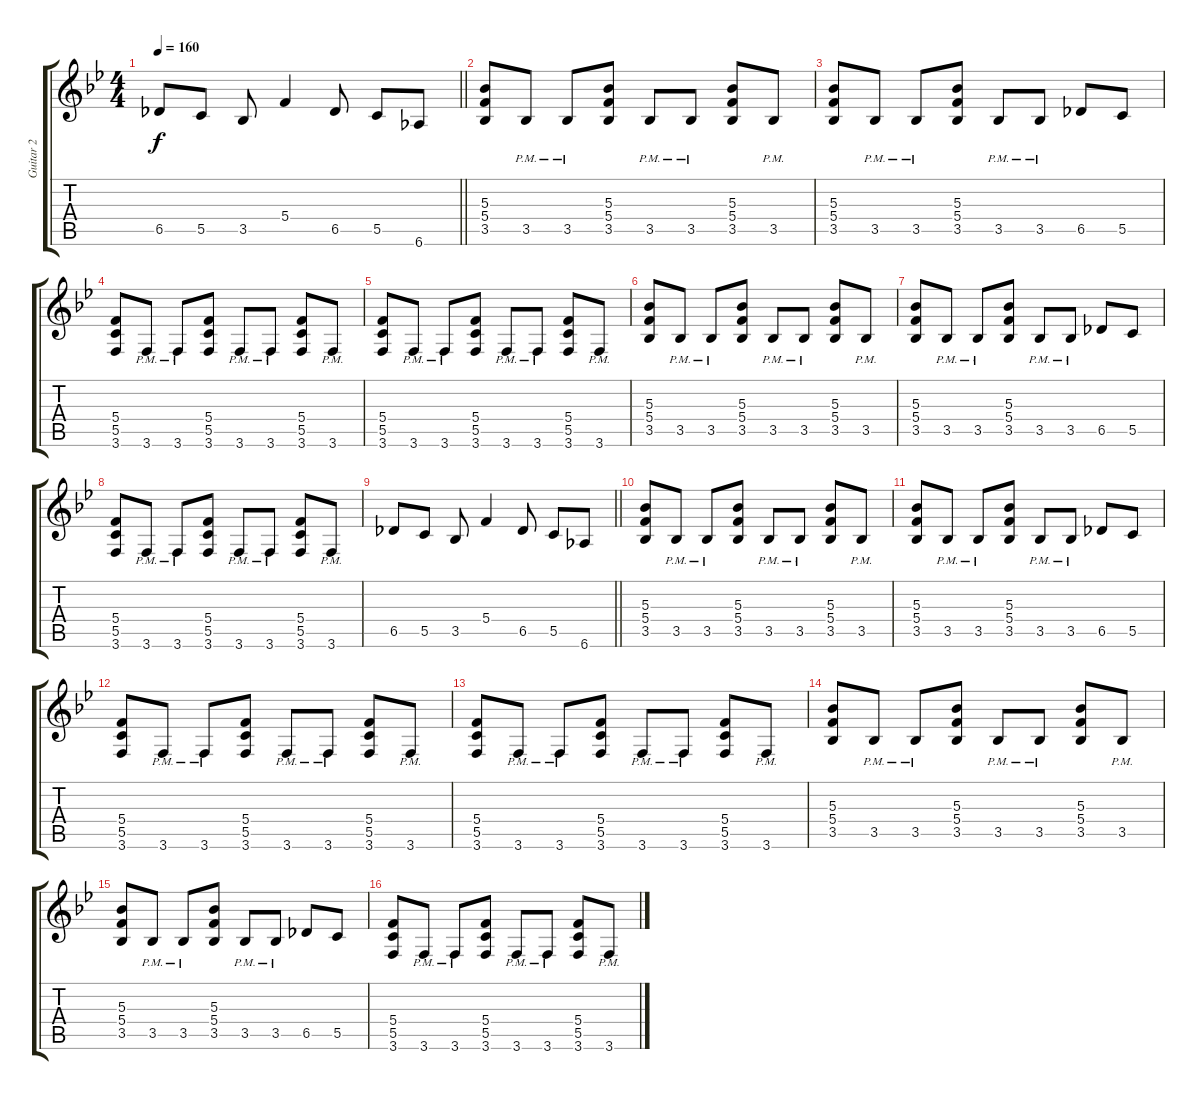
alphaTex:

\track ("Guitar 2" "Guitar 2") {instrument distortionguitar}
\staff {score tabs}
\tuning (D4 A3 F3 C3 G2 D2) {hide}
\ts (4 4)
\tempo 160
\clef g2
\barLineRight lightlight
\ks bb
6.5.8{dy f} 5.5.8 3.5.8 5.4.4 6.5.8 5.5.8 6.6.8 |
(5.3 5.4 3.5).8 3.5{pm}.8 3.5{pm}.8 (5.3 5.4 3.5).8 3.5{pm}.8 3.5{pm}.8 (5.3 5.4 3.5).8 3.5{pm}.8 |
(5.3 5.4 3.5).8 3.5{pm}.8 3.5{pm}.8 (5.3 5.4 3.5).8 3.5{pm}.8 3.5{pm}.8 6.5.8 5.5.8 |
(5.4 5.5 3.6).8 3.6{pm}.8 3.6{pm}.8 (5.4 5.5 3.6).8 3.6{pm}.8 3.6{pm}.8 (5.4 5.5 3.6).8 3.6{pm}.8 |
(5.4 5.5 3.6).8 3.6{pm}.8 3.6{pm}.8 (5.4 5.5 3.6).8 3.6{pm}.8 3.6{pm}.8 (5.4 5.5 3.6).8 3.6{pm}.8 |
(5.3 5.4 3.5).8 3.5{pm}.8 3.5{pm}.8 (5.3 5.4 3.5).8 3.5{pm}.8 3.5{pm}.8 (5.3 5.4 3.5).8 3.5{pm}.8 |
(5.3 5.4 3.5).8 3.5{pm}.8 3.5{pm}.8 (5.3 5.4 3.5).8 3.5{pm}.8 3.5{pm}.8 6.5.8 5.5.8 |
(5.4 5.5 3.6).8 3.6{pm}.8 3.6{pm}.8 (5.4 5.5 3.6).8 3.6{pm}.8 3.6{pm}.8 (5.4 5.5 3.6).8 3.6{pm}.8 |
\barLineRight lightlight
6.5.8 5.5.8 3.5.8 5.4.4 6.5.8 5.5.8 6.6.8 |
(5.3 5.4 3.5).8 3.5{pm}.8 3.5{pm}.8 (5.3 5.4 3.5).8 3.5{pm}.8 3.5{pm}.8 (5.3 5.4 3.5).8 3.5{pm}.8 |
(5.3 5.4 3.5).8 3.5{pm}.8 3.5{pm}.8 (5.3 5.4 3.5).8 3.5{pm}.8 3.5{pm}.8 6.5.8 5.5.8 |
(5.4 5.5 3.6).8 3.6{pm}.8 3.6{pm}.8 (5.4 5.5 3.6).8 3.6{pm}.8 3.6{pm}.8 (5.4 5.5 3.6).8 3.6{pm}.8 |
(5.4 5.5 3.6).8 3.6{pm}.8 3.6{pm}.8 (5.4 5.5 3.6).8 3.6{pm}.8 3.6{pm}.8 (5.4 5.5 3.6).8 3.6{pm}.8 |
(5.3 5.4 3.5).8 3.5{pm}.8 3.5{pm}.8 (5.3 5.4 3.5).8 3.5{pm}.8 3.5{pm}.8 (5.3 5.4 3.5).8 3.5{pm}.8 |
(5.3 5.4 3.5).8 3.5{pm}.8 3.5{pm}.8 (5.3 5.4 3.5).8 3.5{pm}.8 3.5{pm}.8 6.5.8 5.5.8 |
(5.4 5.5 3.6).8 3.6{pm}.8 3.6{pm}.8 (5.4 5.5 3.6).8 3.6{pm}.8 3.6{pm}.8 (5.4 5.5 3.6).8 3.6{pm}.8
